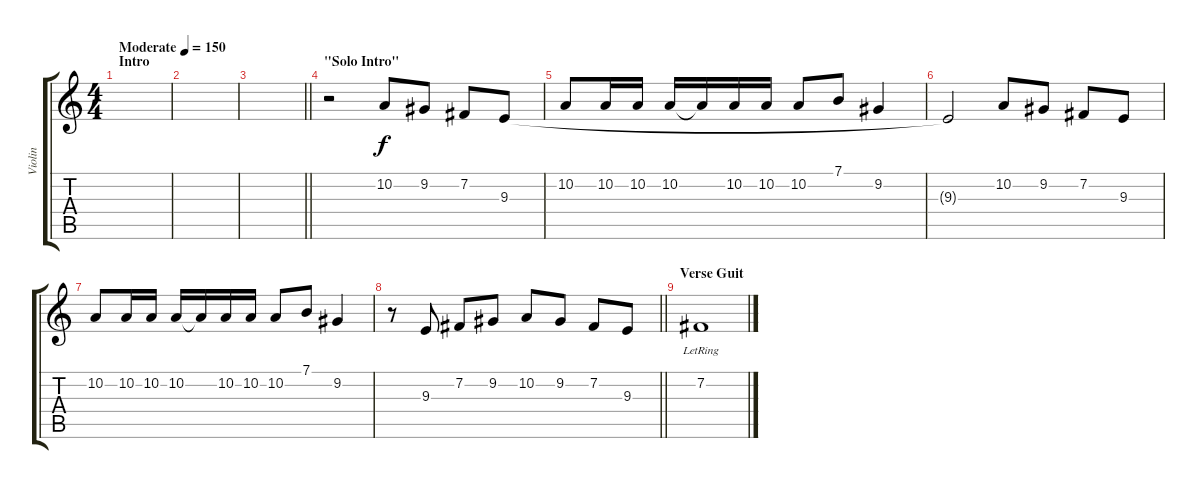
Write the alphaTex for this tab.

\track ("Violin" "Violin") {instrument violin}
\staff {score tabs}
\tuning (E4 B3 G3 D3 A2 D2) {hide}
\ts (4 4)
\section ("" "Intro")
\tempo (150 "Moderate")
\clef g2
\ks c
|
|
\barLineRight lightlight
|
\section ("" "\"Solo Intro\" ")
r.2 10.2.8 9.2.8 7.2.8 9.3.8 |
10.2.8 10.2.16 10.2.16 10.2.16 10.2{t}.16 10.2.16 10.2.16 10.2.8 7.1.8 9.2.4 |
9.3{t}.2 10.2.8 9.2.8 7.2.8 9.3.8 |
10.2.8 10.2.16 10.2.16 10.2.16 10.2{t}.16 10.2.16 10.2.16 10.2.8 7.1.8 9.2.4 |
\barLineRight lightlight
r.8 9.3.8 7.2.8 9.2.8 10.2.8 9.2.8 7.2.8 9.3.8 |
\section ("" "Verse Guit")
7.2{lr}.1
